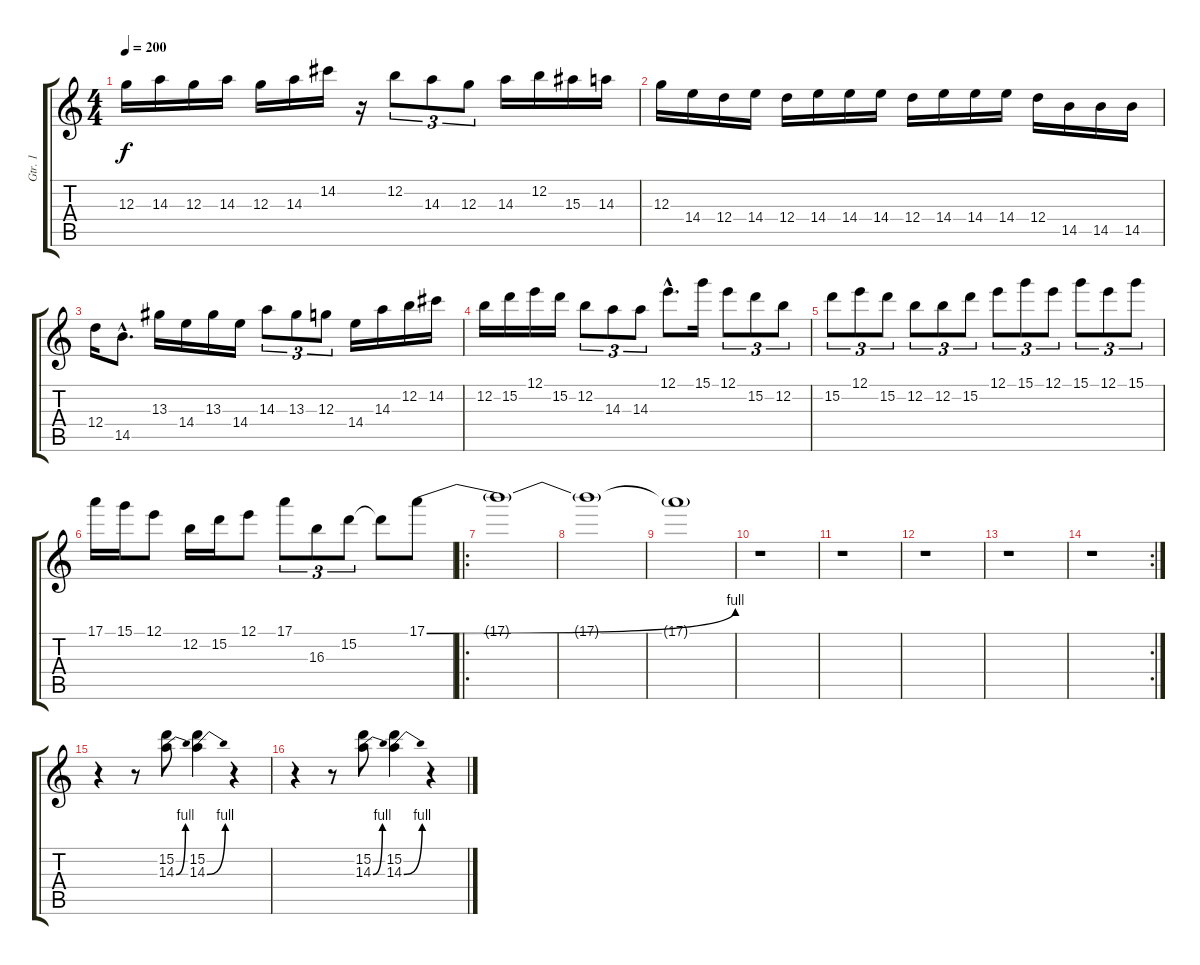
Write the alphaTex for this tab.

\track ("Gtr. 1" "Gtr. 1") {instrument distortionguitar}
\staff {score tabs}
\tuning (E4 B3 G3 D3 A2 E2) {hide}
\ts (4 4)
\tempo 200
\clef g2
\ks c
12.3.16{dy f} 14.3.16 12.3.16 14.3.16 12.3.16 14.3.16 14.2.16 r.16 12.2.8{tu (3 2)} 14.3.8{tu (3 2)} 12.3.8{tu (3 2)} 14.3.16 12.2.16 15.3.16 14.3.16 |
12.3.16 14.4.16 12.4.16 14.4.16 12.4.16 14.4.16 14.4.16 14.4.16 12.4.16 14.4.16 14.4.16 14.4.16 12.4.16 14.5.16 14.5.16 14.5.16 |
12.4.16 14.5{hac}.8{d} 13.3.16 14.4.16 13.3.16 14.4.16 14.3.8{tu (3 2)} 13.3.8{tu (3 2)} 12.3.8{tu (3 2)} 14.4.16 14.3.16 12.2.16 14.2.16 |
12.2.16 15.2.16 12.1.16 15.2.16 12.2.8{tu (3 2)} 14.3.8{tu (3 2)} 14.3.8{tu (3 2)} 12.1{hac}.8{d} 15.1.16 12.1.8{tu (3 2)} 15.2.8{tu (3 2)} 12.2.8{tu (3 2)} |
15.2.8{tu (3 2)} 12.1.8{tu (3 2)} 15.2.8{tu (3 2)} 12.2.8{tu (3 2)} 12.2.8{tu (3 2)} 15.2.8{tu (3 2)} 12.1.8{tu (3 2)} 15.1.8{tu (3 2)} 12.1.8{tu (3 2)} 15.1.8{tu (3 2)} 12.1.8{tu (3 2)} 15.1.8{tu (3 2)} |
17.1.16 15.1.16 12.1.8 12.2.16 15.2.16 12.1.8 17.1.8{tu (3 2)} 16.3.8{tu (3 2)} 15.2.8{tu (3 2)} 15.2{t}.8 17.1{be (bend 0 0 60 4)}.8 |
\ro
17.1{t}.1 |
17.1{t}.1 |
17.1{t}.1 |
r.1 |
r.1 |
r.1 |
r.1 |
\rc 2
r.1 |
r.4 r.8 (15.2 14.3{be (bend 0 0 60 4)}).8 (15.2 14.3{be (bend 0 0 60 4)}).4 r.4 |
r.4 r.8 (15.2 14.3{be (bend 0 0 60 4)}).8 (15.2 14.3{be (bend 0 0 60 4)}).4 r.4
